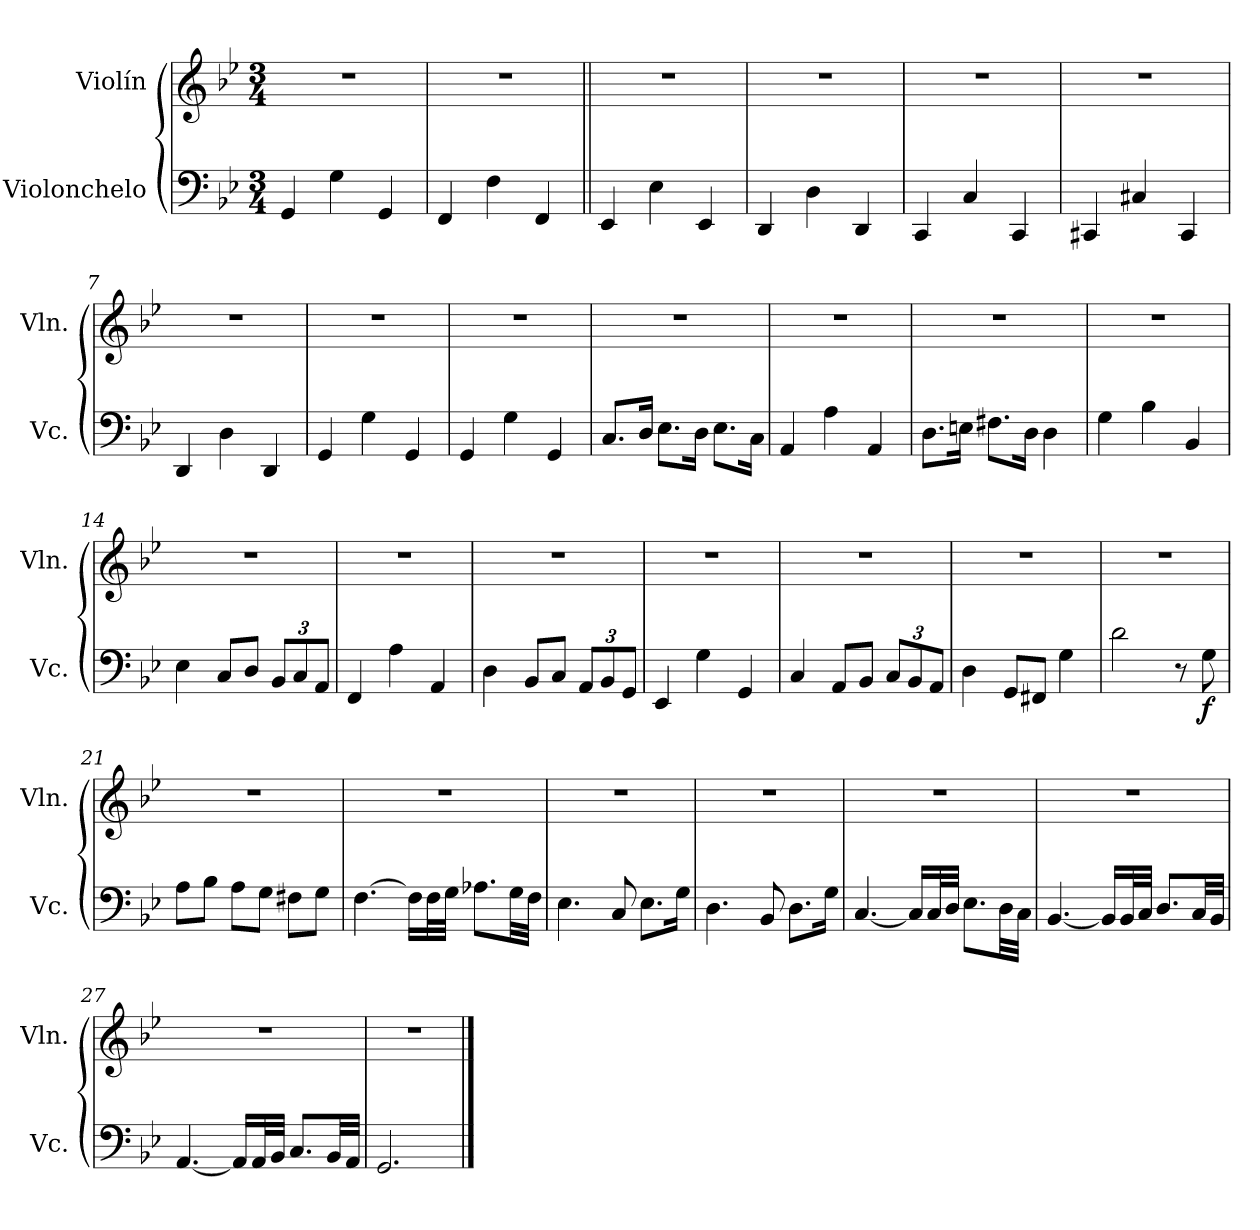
**kern	**dynam	**kern
*part2	*part2	*part1
*staff2	*staff2	*staff1
*I"Violonchelo	*	*I"Violín
*I'Vc.	*	*I'Vln.
*clefF4	*	*clefG2
*k[b-e-]	*	*k[b-e-]
*M3/4	*	*M3/4
=1	=1	=1
4GG/	.	2.r
4G\	.	.
4GG/	.	.
=2	=2	=2
4FF/	.	2.r
4F\	.	.
4FF/	.	.
=3||	=3||	=3||
4EE-/	.	2.r
4E-\	.	.
4EE-/	.	.
=4	=4	=4
4DD/	.	2.r
4D\	.	.
4DD/	.	.
=5	=5	=5
4CC/	.	2.r
4C/	.	.
4CC/	.	.
=6	=6	=6
4CC#X/	.	2.r
4C#X/	.	.
4CC#/	.	.
=7	=7	=7
4DD/	.	2.r
4D\	.	.
4DD/	.	.
=8	=8	=8
4GG/	.	2.r
4G\	.	.
4GG/	.	.
=9	=9	=9
4GG/	.	2.r
4G\	.	.
4GG/	.	.
=10	=10	=10
8.C/L	.	2.r
16D/Jk	.	.
8.E-\L	.	.
16D\Jk	.	.
8.E-\L	.	.
16C\Jk	.	.
!!LO:LB:g=z
=11	=11	=11
4AA/	.	2.r
4A\	.	.
4AA/	.	.
=12	=12	=12
8.D\L	.	2.r
16En\Jk	.	.
8.F#X\L	.	.
16D\Jk	.	.
4D\	.	.
=13	=13	=13
4G\	.	2.r
4B-\	.	.
4BB-/	.	.
=14	=14	=14
4E-\	.	2.r
8C/L	.	.
8D/J	.	.
*Xbrackettup	*	*
12BB-/L	.	.
12C/	.	.
12AA/J	.	.
=15	=15	=15
4FF/	.	2.r
4A\	.	.
4AA/	.	.
=16	=16	=16
4D\	.	2.r
8BB-/L	.	.
8C/J	.	.
12AA/L	.	.
12BB-/	.	.
12GG/J	.	.
=17	=17	=17
4EE-/	.	2.r
4G\	.	.
4GG/	.	.
=18	=18	=18
4C/	.	2.r
8AA/L	.	.
8BB-/J	.	.
12C/L	.	.
12BB-/	.	.
12AA/J	.	.
=19	=19	=19
4D\	.	2.r
8GG/L	.	.
8FF#X/J	.	.
4G\	.	.
!!LO:LB:g=z
=20	=20	=20
2d\	.	2.r
8r	.	.
!	!LO:DY:b	!
8G\	f	.
=21	=21	=21
8A\L	.	2.r
8B-\J	.	.
8A\L	.	.
8G\J	.	.
8F#X\L	.	.
8G\J	.	.
=22	=22	=22
[4.F\	.	2.r
16F\LL]	.	.
32F\L	.	.
32G\JJJ	.	.
8.A-X\L	.	.
32G\LL	.	.
32F\JJJ	.	.
=23	=23	=23
4.E-\	.	2.r
8C/	.	.
8.E-\L	.	.
16G\Jk	.	.
=24	=24	=24
4.D\	.	2.r
8BB-/	.	.
8.D\L	.	.
16G\Jk	.	.
=25	=25	=25
[4.C/	.	2.r
16C/LL]	.	.
32C/L	.	.
32D/JJJ	.	.
8.E-\L	.	.
32D\LL	.	.
32C\JJJ	.	.
=26	=26	=26
[4.BB-/	.	2.r
16BB-/LL]	.	.
32BB-/L	.	.
32C/JJJ	.	.
8.D/L	.	.
32C/LL	.	.
32BB-/JJJ	.	.
!!LO:LB:g=z
=27	=27	=27
[4.AA/	.	2.r
16AA/LL]	.	.
32AA/L	.	.
32BB-/JJJ	.	.
8.C/L	.	.
32BB-/LL	.	.
32AA/JJJ	.	.
=28	=28	=28
2.GG/	.	2.r
==	==	==
*-	*-	*-
